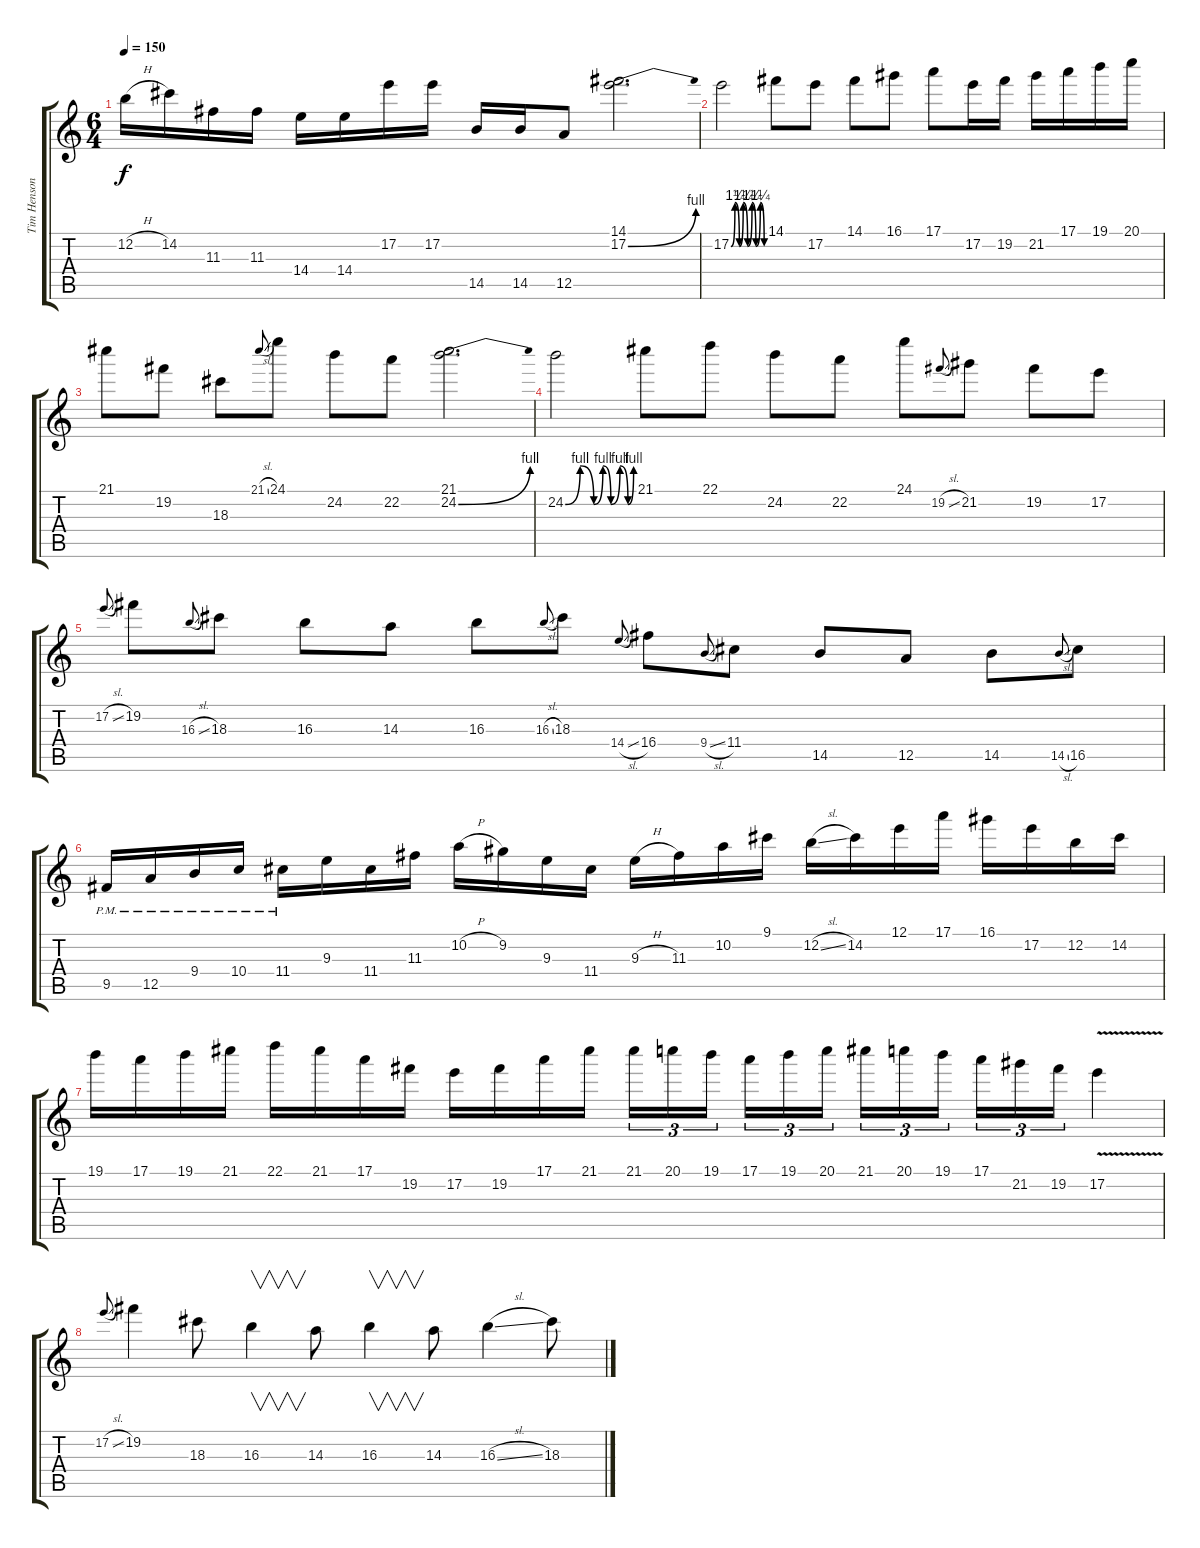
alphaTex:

\track ("Tim Henson (Lead)" "Tim Henson") {instrument distortionguitar}
\staff {score tabs}
\tuning (E4 B3 G3 D3 A2 D2) {hide}
\ts (6 4)
\tempo 150
\clef g2
\ks c
12.2{h}.16{dy f} 14.2.16 11.3.16 11.3.16 14.4.16 14.4.16 17.2.16 17.2.16 14.5.16 14.5.16 12.5.8 (14.1 17.2{be (bend 0 0 60 4)}).2{d} |
17.2{be (custom 0 0 7 5 15 0 22 5 30 0 38 5 45 0 53 5 60 0)}.2 14.1.8 17.2.8 14.1.8 16.1.8 17.1.8 17.2.16 19.2.16 21.2.16 17.1.16 19.1.16 20.1.16 |
21.1.8 19.2.8 18.3.8 21.1{sl}.8{gr onbeat} 24.1.8 24.2.8 22.2.8 (21.1 24.2{be (bend 0 0 60 4)}).2{d} |
24.2{be (custom 0 0 13 4 25 0 33 4 40 0 48 4 55 0 60 4)}.2 21.1.8 22.1.8 24.2.8 22.2.8 24.1.8 19.2{sl}.8{gr onbeat} 21.2.8 19.2.8 17.2.8 |
17.2{sl}.8{gr onbeat} 19.2.8 16.3{sl}.8{gr onbeat} 18.3.8 16.3.8 14.3.8 16.3.8 16.3{sl}.8{gr onbeat} 18.3.8 14.4{sl}.8{gr onbeat} 16.4.8 9.4{sl}.8{gr onbeat} 11.4.8 14.5.8 12.5.8 14.5.8 14.5{sl}.8{gr onbeat} 16.5.8 |
9.5{pm}.16 12.5{pm}.16 9.4{pm}.16 10.4{pm}.16 11.4{pm}.16 9.3.16 11.4.16 11.3.16 10.2{h}.16 9.2.16 9.3.16 11.4.16 9.3{h}.16 11.3.16 10.2.16 9.1.16 12.2{sl}.16 14.2.16 12.1.16 17.1.16 16.1.16 17.2.16 12.2.16 14.2.16 |
19.1.16 17.1.16 19.1.16 21.1.16 22.1.16 21.1.16 17.1.16 19.2.16 17.2.16 19.2.16 17.1.16 21.1.16 21.1.16{tu (3 2)} 20.1.16{tu (3 2)} 19.1.16{tu (3 2) beam splitsecondary} 17.1.16{tu (3 2)} 19.1.16{tu (3 2)} 20.1.16{tu (3 2) beam splitsecondary} 21.1.16{tu (3 2)} 20.1.16{tu (3 2)} 19.1.16{tu (3 2) beam splitsecondary} 17.1.16{tu (3 2)} 21.2.16{tu (3 2)} 19.2.16{tu (3 2)} 17.2{v}.4 |
17.2{sl}.8{gr onbeat} 19.2.4 18.3.8 16.3.4{v} 14.3.8 16.3.4{v} 14.3.8 16.3{sl}.4 18.3.8
